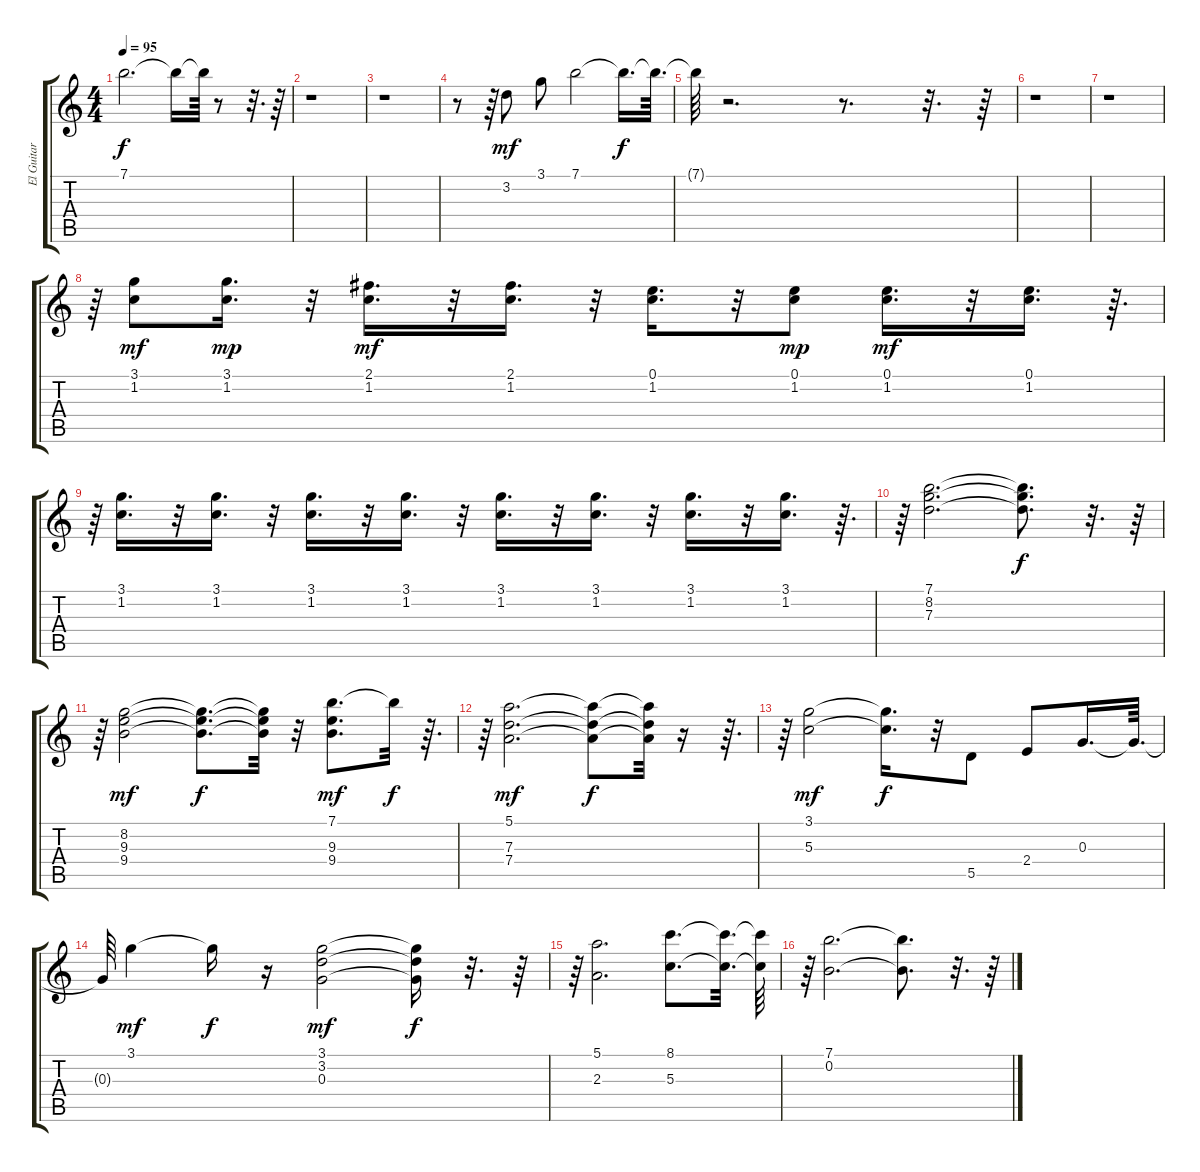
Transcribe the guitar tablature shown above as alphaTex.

\track ("El Guitar" "El Guitar") {instrument electricguitarclean}
\staff {score tabs}
\tuning (E4 B3 G3 D3 A2 E2) {hide}
\ts (4 4)
\tempo 95
\clef g2
\ks c
7.1{t}.2{d dy f} 7.1{t}.16 7.1{t}.64 r.8 r.32{d} r.64 |
r.1 |
r.1 |
r.8 r.64 3.2.8{dy mf} 3.1.8 7.1.2 7.1{t}.16{d dy f} 7.1{t}.64{d} |
7.1{t}.64 r.2{d} r.8{d} r.32{d} r.64 |
r.1 |
r.1 |
r.64 (3.1 1.2).8{dy mf} (3.1 1.2).16{d dy mp} r.32 (2.1 1.2).16{d dy mf} r.32 (2.1 1.2).16{d} r.32 (0.1 1.2).16{d} r.32 (0.1 1.2).8{dy mp} (0.1 1.2).16{d dy mf} r.32 (0.1 1.2).16{d} r.64{d} |
r.64 (3.1 1.2).16{d} r.32 (3.1 1.2).16{d} r.32 (3.1 1.2).16{d} r.32 (3.1 1.2).16{d} r.32 (3.1 1.2).16{d} r.32 (3.1 1.2).16{d} r.32 (3.1 1.2).16{d} r.32 (3.1 1.2).16{d} r.64{d} |
r.64 (7.1 8.2 7.3).2{d} (7.1{t} 8.2{t} 7.3{t}).8{d dy f} r.32{d} r.64 |
r.64 (8.2 9.3 9.4).2{dy mf} (8.2{t} 9.3{t} 9.4{t}).8{d dy f} (8.2{t} 9.3{t} 9.4{t}).32 r.32 (7.1 9.3 9.4).8{d dy mf} 7.1{t}.32{dy f} r.64{d} |
r.64 (5.1 7.3 7.4).2{d dy mf} (5.1{t} 7.3{t} 7.4{t}).8{dy f} (5.1{t} 7.3{t} 7.4{t}).32 r.16 r.64{d} |
r.64 (3.1 5.3).2{dy mf} (3.1{t} 5.3{t}).16{d dy f} r.32 5.5.8 2.4.8 0.3.16{d} 0.3{t}.64{d} |
0.3{t}.64 3.1.4{dy mf} 3.1{t}.16{dy f} r.16 (3.1 3.2 0.3).2{dy mf} (3.1{t} 3.2{t} 0.3{t}).16{dy f} r.32{d} r.64 |
r.64 (5.1 2.3).2{d} (8.1 5.3).8{d} (8.1{t} 5.3{t}).32{d} (8.1{t} 5.3{t}).64 |
r.64 (7.1 0.2).2{d} (7.1{t} 0.2{t}).8{d} r.32{d} r.64
